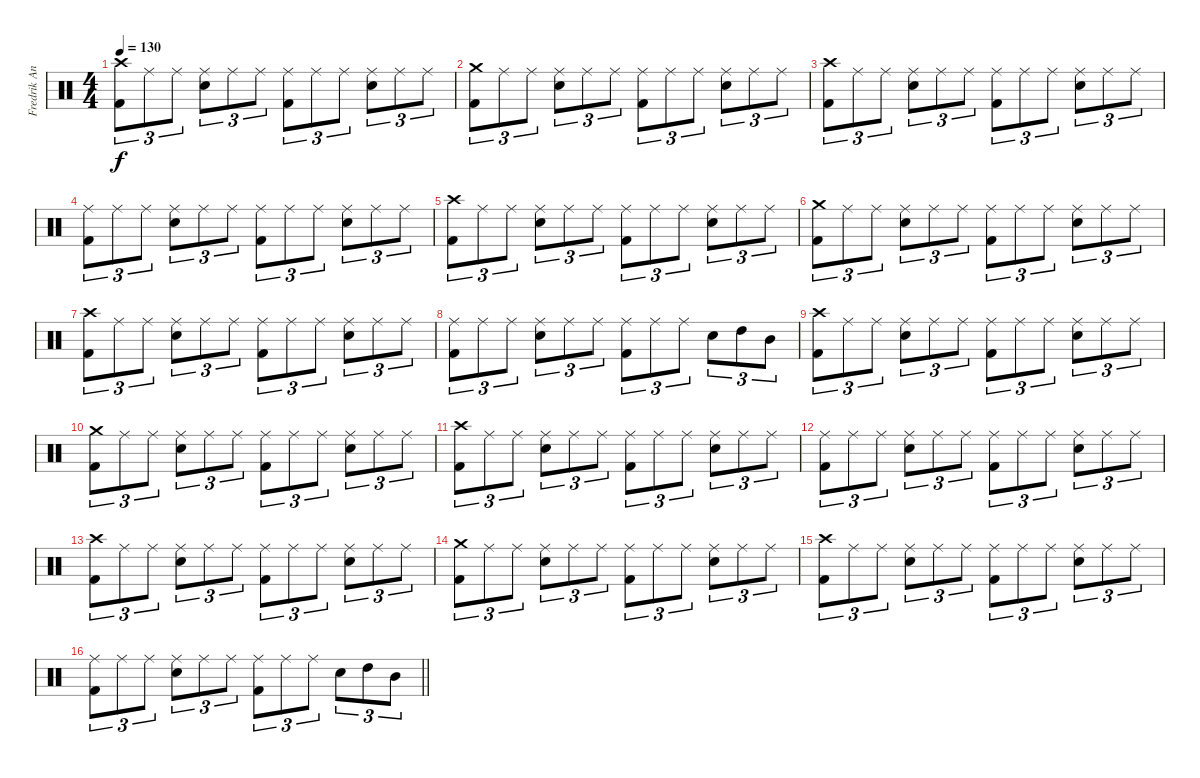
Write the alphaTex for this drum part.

\track ("Fredrik Andersson" "Fredrik An") {instrument percussion}
\staff {score}
\articulation defaults
\ts (4 4)
\tempo 130
\clef neutral
\ks c
("Crash high (hit)" "Kick (hit) 2").8{tu (3 2) dy f} "Ride (middle)".8{tu (3 2)} "Ride (middle)".8{tu (3 2)} ("Ride (middle)" "Electric Snare (hit)").8{tu (3 2)} "Ride (middle)".8{tu (3 2)} "Ride (middle)".8{tu (3 2)} ("Ride (middle)" "Kick (hit) 2").8{tu (3 2)} "Ride (middle)".8{tu (3 2)} "Ride (middle)".8{tu (3 2)} ("Ride (middle)" "Electric Snare (hit)").8{tu (3 2)} "Ride (middle)".8{tu (3 2)} "Ride (middle)".8{tu (3 2)} |
("Crash medium (hit)" "Kick (hit) 2").8{tu (3 2)} "Ride (middle)".8{tu (3 2)} "Ride (middle)".8{tu (3 2)} ("Ride (middle)" "Electric Snare (hit)").8{tu (3 2)} "Ride (middle)".8{tu (3 2)} "Ride (middle)".8{tu (3 2)} ("Ride (middle)" "Kick (hit) 2").8{tu (3 2)} "Ride (middle)".8{tu (3 2)} "Ride (middle)".8{tu (3 2)} ("Ride (middle)" "Electric Snare (hit)").8{tu (3 2)} "Ride (middle)".8{tu (3 2)} "Ride (middle)".8{tu (3 2)} |
("Crash high (hit)" "Kick (hit) 2").8{tu (3 2)} "Ride (middle)".8{tu (3 2)} "Ride (middle)".8{tu (3 2)} ("Ride (middle)" "Electric Snare (hit)").8{tu (3 2)} "Ride (middle)".8{tu (3 2)} "Ride (middle)".8{tu (3 2)} ("Ride (middle)" "Kick (hit) 2").8{tu (3 2)} "Ride (middle)".8{tu (3 2)} "Ride (middle)".8{tu (3 2)} ("Ride (middle)" "Electric Snare (hit)").8{tu (3 2)} "Ride (middle)".8{tu (3 2)} "Ride (middle)".8{tu (3 2)} |
("Ride (middle)" "Kick (hit) 2").8{tu (3 2)} "Ride (middle)".8{tu (3 2)} "Ride (middle)".8{tu (3 2)} ("Ride (middle)" "Electric Snare (hit)").8{tu (3 2)} "Ride (middle)".8{tu (3 2)} "Ride (middle)".8{tu (3 2)} ("Ride (middle)" "Kick (hit) 2").8{tu (3 2)} "Ride (middle)".8{tu (3 2)} "Ride (middle)".8{tu (3 2)} ("Ride (middle)" "Electric Snare (hit)").8{tu (3 2)} "Ride (middle)".8{tu (3 2)} "Ride (middle)".8{tu (3 2)} |
("Crash high (hit)" "Kick (hit) 2").8{tu (3 2)} "Ride (middle)".8{tu (3 2)} "Ride (middle)".8{tu (3 2)} ("Ride (middle)" "Electric Snare (hit)").8{tu (3 2)} "Ride (middle)".8{tu (3 2)} "Ride (middle)".8{tu (3 2)} ("Ride (middle)" "Kick (hit) 2").8{tu (3 2)} "Ride (middle)".8{tu (3 2)} "Ride (middle)".8{tu (3 2)} ("Ride (middle)" "Electric Snare (hit)").8{tu (3 2)} "Ride (middle)".8{tu (3 2)} "Ride (middle)".8{tu (3 2)} |
("Crash medium (hit)" "Kick (hit) 2").8{tu (3 2)} "Ride (middle)".8{tu (3 2)} "Ride (middle)".8{tu (3 2)} ("Ride (middle)" "Electric Snare (hit)").8{tu (3 2)} "Ride (middle)".8{tu (3 2)} "Ride (middle)".8{tu (3 2)} ("Ride (middle)" "Kick (hit) 2").8{tu (3 2)} "Ride (middle)".8{tu (3 2)} "Ride (middle)".8{tu (3 2)} ("Ride (middle)" "Electric Snare (hit)").8{tu (3 2)} "Ride (middle)".8{tu (3 2)} "Ride (middle)".8{tu (3 2)} |
("Crash high (hit)" "Kick (hit) 2").8{tu (3 2)} "Ride (middle)".8{tu (3 2)} "Ride (middle)".8{tu (3 2)} ("Ride (middle)" "Electric Snare (hit)").8{tu (3 2)} "Ride (middle)".8{tu (3 2)} "Ride (middle)".8{tu (3 2)} ("Ride (middle)" "Kick (hit) 2").8{tu (3 2)} "Ride (middle)".8{tu (3 2)} "Ride (middle)".8{tu (3 2)} ("Ride (middle)" "Electric Snare (hit)").8{tu (3 2)} "Ride (middle)".8{tu (3 2)} "Ride (middle)".8{tu (3 2)} |
("Ride (middle)" "Kick (hit) 2").8{tu (3 2)} "Ride (middle)".8{tu (3 2)} "Ride (middle)".8{tu (3 2)} ("Ride (middle)" "Electric Snare (hit)").8{tu (3 2)} "Ride (middle)".8{tu (3 2)} "Ride (middle)".8{tu (3 2)} ("Ride (middle)" "Kick (hit) 2").8{tu (3 2)} "Ride (middle)".8{tu (3 2)} "Ride (middle)".8{tu (3 2)} "Electric Snare (hit)".8{tu (3 2)} "High Tom (hit)".8{tu (3 2)} "Mid Tom (hit)".8{tu (3 2)} |
("Crash high (hit)" "Kick (hit) 2").8{tu (3 2)} "Ride (middle)".8{tu (3 2)} "Ride (middle)".8{tu (3 2)} ("Ride (middle)" "Electric Snare (hit)").8{tu (3 2)} "Ride (middle)".8{tu (3 2)} "Ride (middle)".8{tu (3 2)} ("Ride (middle)" "Kick (hit) 2").8{tu (3 2)} "Ride (middle)".8{tu (3 2)} "Ride (middle)".8{tu (3 2)} ("Ride (middle)" "Electric Snare (hit)").8{tu (3 2)} "Ride (middle)".8{tu (3 2)} "Ride (middle)".8{tu (3 2)} |
("Crash medium (hit)" "Kick (hit) 2").8{tu (3 2)} "Ride (middle)".8{tu (3 2)} "Ride (middle)".8{tu (3 2)} ("Ride (middle)" "Electric Snare (hit)").8{tu (3 2)} "Ride (middle)".8{tu (3 2)} "Ride (middle)".8{tu (3 2)} ("Ride (middle)" "Kick (hit) 2").8{tu (3 2)} "Ride (middle)".8{tu (3 2)} "Ride (middle)".8{tu (3 2)} ("Ride (middle)" "Electric Snare (hit)").8{tu (3 2)} "Ride (middle)".8{tu (3 2)} "Ride (middle)".8{tu (3 2)} |
("Crash high (hit)" "Kick (hit) 2").8{tu (3 2)} "Ride (middle)".8{tu (3 2)} "Ride (middle)".8{tu (3 2)} ("Ride (middle)" "Electric Snare (hit)").8{tu (3 2)} "Ride (middle)".8{tu (3 2)} "Ride (middle)".8{tu (3 2)} ("Ride (middle)" "Kick (hit) 2").8{tu (3 2)} "Ride (middle)".8{tu (3 2)} "Ride (middle)".8{tu (3 2)} ("Ride (middle)" "Electric Snare (hit)").8{tu (3 2)} "Ride (middle)".8{tu (3 2)} "Ride (middle)".8{tu (3 2)} |
("Ride (middle)" "Kick (hit) 2").8{tu (3 2)} "Ride (middle)".8{tu (3 2)} "Ride (middle)".8{tu (3 2)} ("Ride (middle)" "Electric Snare (hit)").8{tu (3 2)} "Ride (middle)".8{tu (3 2)} "Ride (middle)".8{tu (3 2)} ("Ride (middle)" "Kick (hit) 2").8{tu (3 2)} "Ride (middle)".8{tu (3 2)} "Ride (middle)".8{tu (3 2)} ("Ride (middle)" "Electric Snare (hit)").8{tu (3 2)} "Ride (middle)".8{tu (3 2)} "Ride (middle)".8{tu (3 2)} |
("Crash high (hit)" "Kick (hit) 2").8{tu (3 2)} "Ride (middle)".8{tu (3 2)} "Ride (middle)".8{tu (3 2)} ("Ride (middle)" "Electric Snare (hit)").8{tu (3 2)} "Ride (middle)".8{tu (3 2)} "Ride (middle)".8{tu (3 2)} ("Ride (middle)" "Kick (hit) 2").8{tu (3 2)} "Ride (middle)".8{tu (3 2)} "Ride (middle)".8{tu (3 2)} ("Ride (middle)" "Electric Snare (hit)").8{tu (3 2)} "Ride (middle)".8{tu (3 2)} "Ride (middle)".8{tu (3 2)} |
("Crash medium (hit)" "Kick (hit) 2").8{tu (3 2)} "Ride (middle)".8{tu (3 2)} "Ride (middle)".8{tu (3 2)} ("Ride (middle)" "Electric Snare (hit)").8{tu (3 2)} "Ride (middle)".8{tu (3 2)} "Ride (middle)".8{tu (3 2)} ("Ride (middle)" "Kick (hit) 2").8{tu (3 2)} "Ride (middle)".8{tu (3 2)} "Ride (middle)".8{tu (3 2)} ("Ride (middle)" "Electric Snare (hit)").8{tu (3 2)} "Ride (middle)".8{tu (3 2)} "Ride (middle)".8{tu (3 2)} |
("Crash high (hit)" "Kick (hit) 2").8{tu (3 2)} "Ride (middle)".8{tu (3 2)} "Ride (middle)".8{tu (3 2)} ("Ride (middle)" "Electric Snare (hit)").8{tu (3 2)} "Ride (middle)".8{tu (3 2)} "Ride (middle)".8{tu (3 2)} ("Ride (middle)" "Kick (hit) 2").8{tu (3 2)} "Ride (middle)".8{tu (3 2)} "Ride (middle)".8{tu (3 2)} ("Ride (middle)" "Electric Snare (hit)").8{tu (3 2)} "Ride (middle)".8{tu (3 2)} "Ride (middle)".8{tu (3 2)} |
\barLineRight lightlight
("Ride (middle)" "Kick (hit) 2").8{tu (3 2)} "Ride (middle)".8{tu (3 2)} "Ride (middle)".8{tu (3 2)} ("Ride (middle)" "Electric Snare (hit)").8{tu (3 2)} "Ride (middle)".8{tu (3 2)} "Ride (middle)".8{tu (3 2)} ("Ride (middle)" "Kick (hit) 2").8{tu (3 2)} "Ride (middle)".8{tu (3 2)} "Ride (middle)".8{tu (3 2)} "Electric Snare (hit)".8{tu (3 2)} "High Tom (hit)".8{tu (3 2)} "Mid Tom (hit)".8{tu (3 2)}
